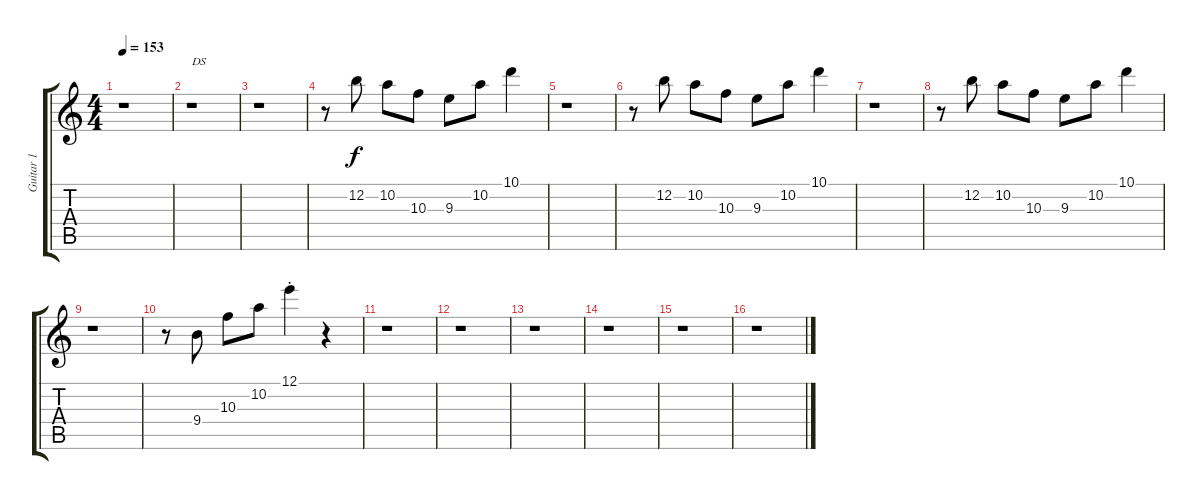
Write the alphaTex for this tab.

\track ("Guitar 1" "Guitar 1") {instrument distortionguitar}
\staff {score tabs}
\tuning (E4 B3 G3 D3 A2 E2) {hide}
\ts (4 4)
\tempo 153
\clef g2
\ks c
r.1{dy f} |
r.1{txt "DS"} |
r.1 |
r.8 12.2.8 10.2.8 10.3.8 9.3.8 10.2.8 10.1.4 |
r.1 |
r.8 12.2.8 10.2.8 10.3.8 9.3.8 10.2.8 10.1.4 |
r.1 |
r.8 12.2.8 10.2.8 10.3.8 9.3.8 10.2.8 10.1.4 |
r.1 |
r.8 9.4.8 10.3.8 10.2.8 12.1{st}.4 r.4 |
r.1 |
r.1 |
r.1 |
r.1 |
r.1 |
r.1
